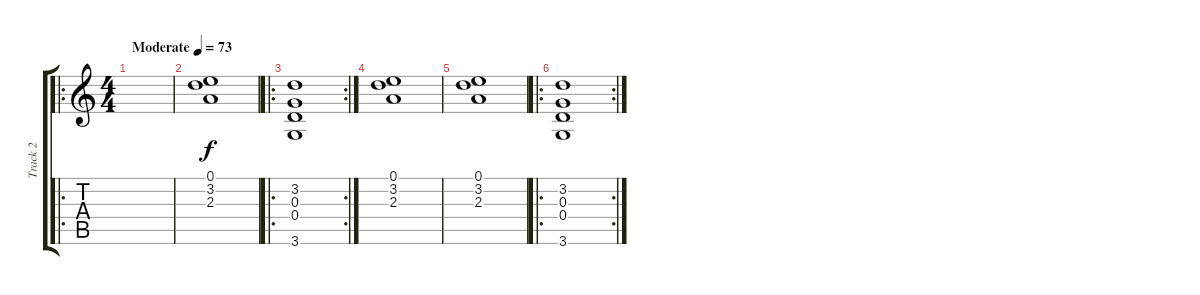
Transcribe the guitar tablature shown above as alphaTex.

\track ("Track 2" "Track 2") {instrument acousticguitarsteel}
\staff {score tabs}
\tuning (E4 B3 G3 D3 A2 E2) {hide}
\ro
\ts (4 4)
\tempo (73 "Moderate")
\clef g2
\ks c
|
(0.1 3.2 2.3).1 |
\ro
\rc 2
(3.2 0.3 0.4 3.6).1 |
(0.1 3.2 2.3).1 |
(0.1 3.2 2.3).1 |
\ro
\rc 2
(3.2 0.3 0.4 3.6).1
